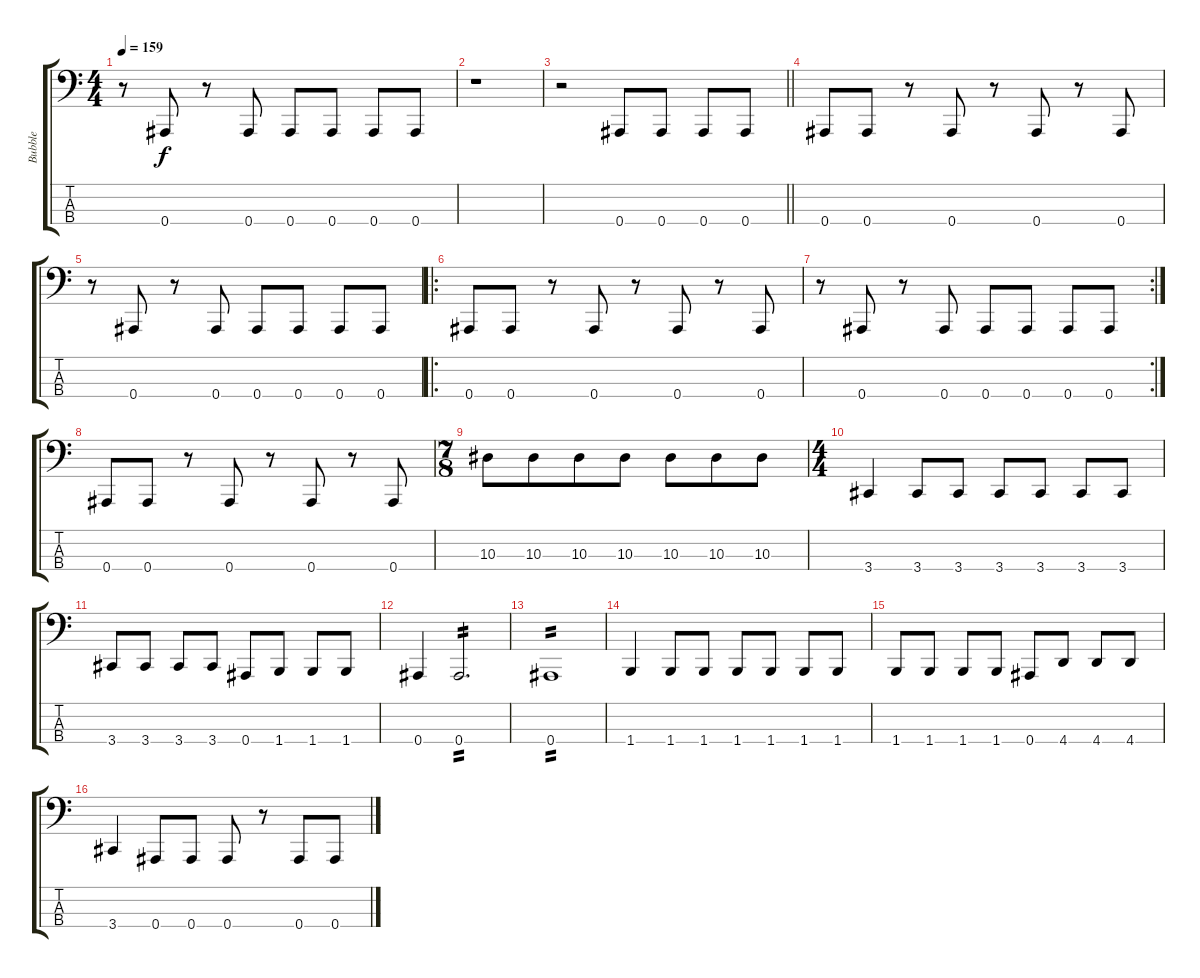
\track ("Bubble" "Bubble") {instrument electricbasspick}
\staff {score tabs}
\tuning (Eb2 Bb1 F1 Bb0) {hide}
\ts (4 4)
\tempo 159
\clef f4
\ks c
r.8{dy f} 0.4.8 r.8 0.4.8 0.4.8 0.4.8 0.4.8 0.4.8 |
r.1 |
\barLineRight lightlight
r.2 0.4.8 0.4.8 0.4.8 0.4.8 |
0.4.8 0.4.8 r.8 0.4.8 r.8 0.4.8 r.8 0.4.8 |
r.8 0.4.8 r.8 0.4.8 0.4.8 0.4.8 0.4.8 0.4.8 |
\ro
0.4.8 0.4.8 r.8 0.4.8 r.8 0.4.8 r.8 0.4.8 |
\rc 2
r.8 0.4.8 r.8 0.4.8 0.4.8 0.4.8 0.4.8 0.4.8 |
0.4.8 0.4.8 r.8 0.4.8 r.8 0.4.8 r.8 0.4.8 |
\ts (7 8)
10.3.8 10.3.8 10.3.8 10.3.8 10.3.8 10.3.8 10.3.8 |
\ts (4 4)
3.4.4 3.4.8 3.4.8 3.4.8 3.4.8 3.4.8 3.4.8 |
3.4.8 3.4.8 3.4.8 3.4.8 0.4.8 1.4.8 1.4.8 1.4.8 |
0.4.4 0.4.2{d tp 2} |
0.4.1{tp 2} |
1.4.4 1.4.8 1.4.8 1.4.8 1.4.8 1.4.8 1.4.8 |
1.4.8 1.4.8 1.4.8 1.4.8 0.4.8 4.4.8 4.4.8 4.4.8 |
3.4.4 0.4.8 0.4.8 0.4.8 r.8 0.4.8 0.4.8
